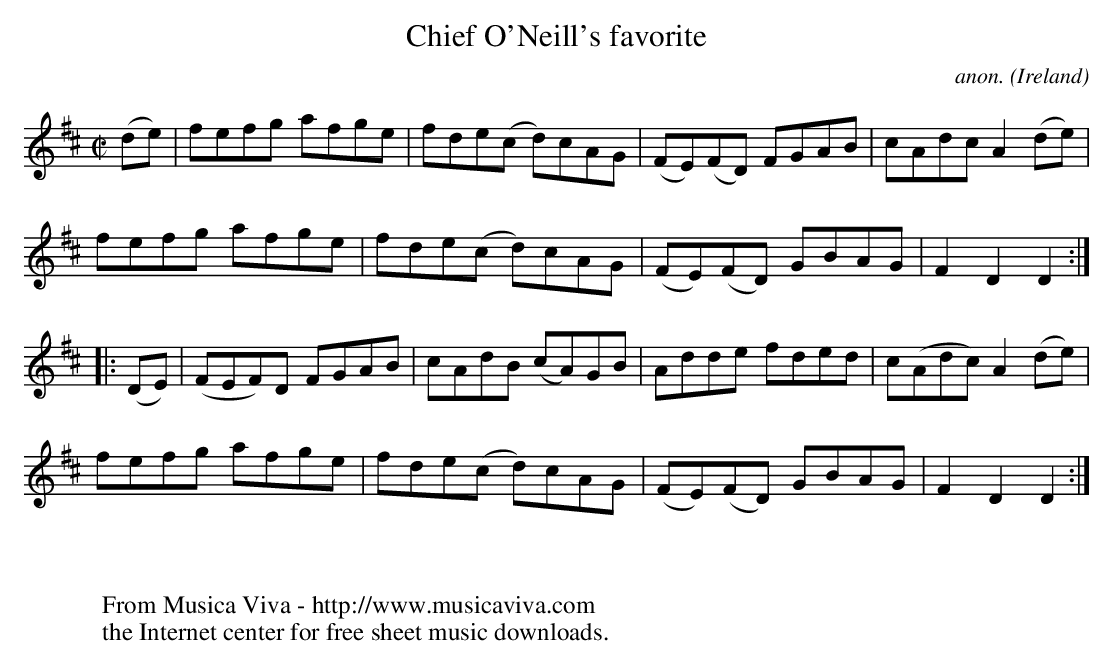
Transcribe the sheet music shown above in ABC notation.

X:1
T: Chief O'Neill's favorite
C: anon.
O: Ireland
6.abc
M: C|
L: 1/8
K: D
(de) | fefg- afge | fde(c d)cAG| (FE)(FD) FGAB- | cAdc A2(de) |
fefg- afge | fde(c d)cAG| (FE)(FD) GBAG | F2 D2 D2 :|
|: (DE) | (FEF)D- FGAB | cAdB (cA)GB | Adde- fded | c(Adc) A2 (de) |
fefg- afge | fde(c d)cAG| (FE)(FD) GBAG | F2 D2 D2 :|
W:
W:
W: From Musica Viva - http://www.musicaviva.com
W: the Internet center for free sheet music downloads.
